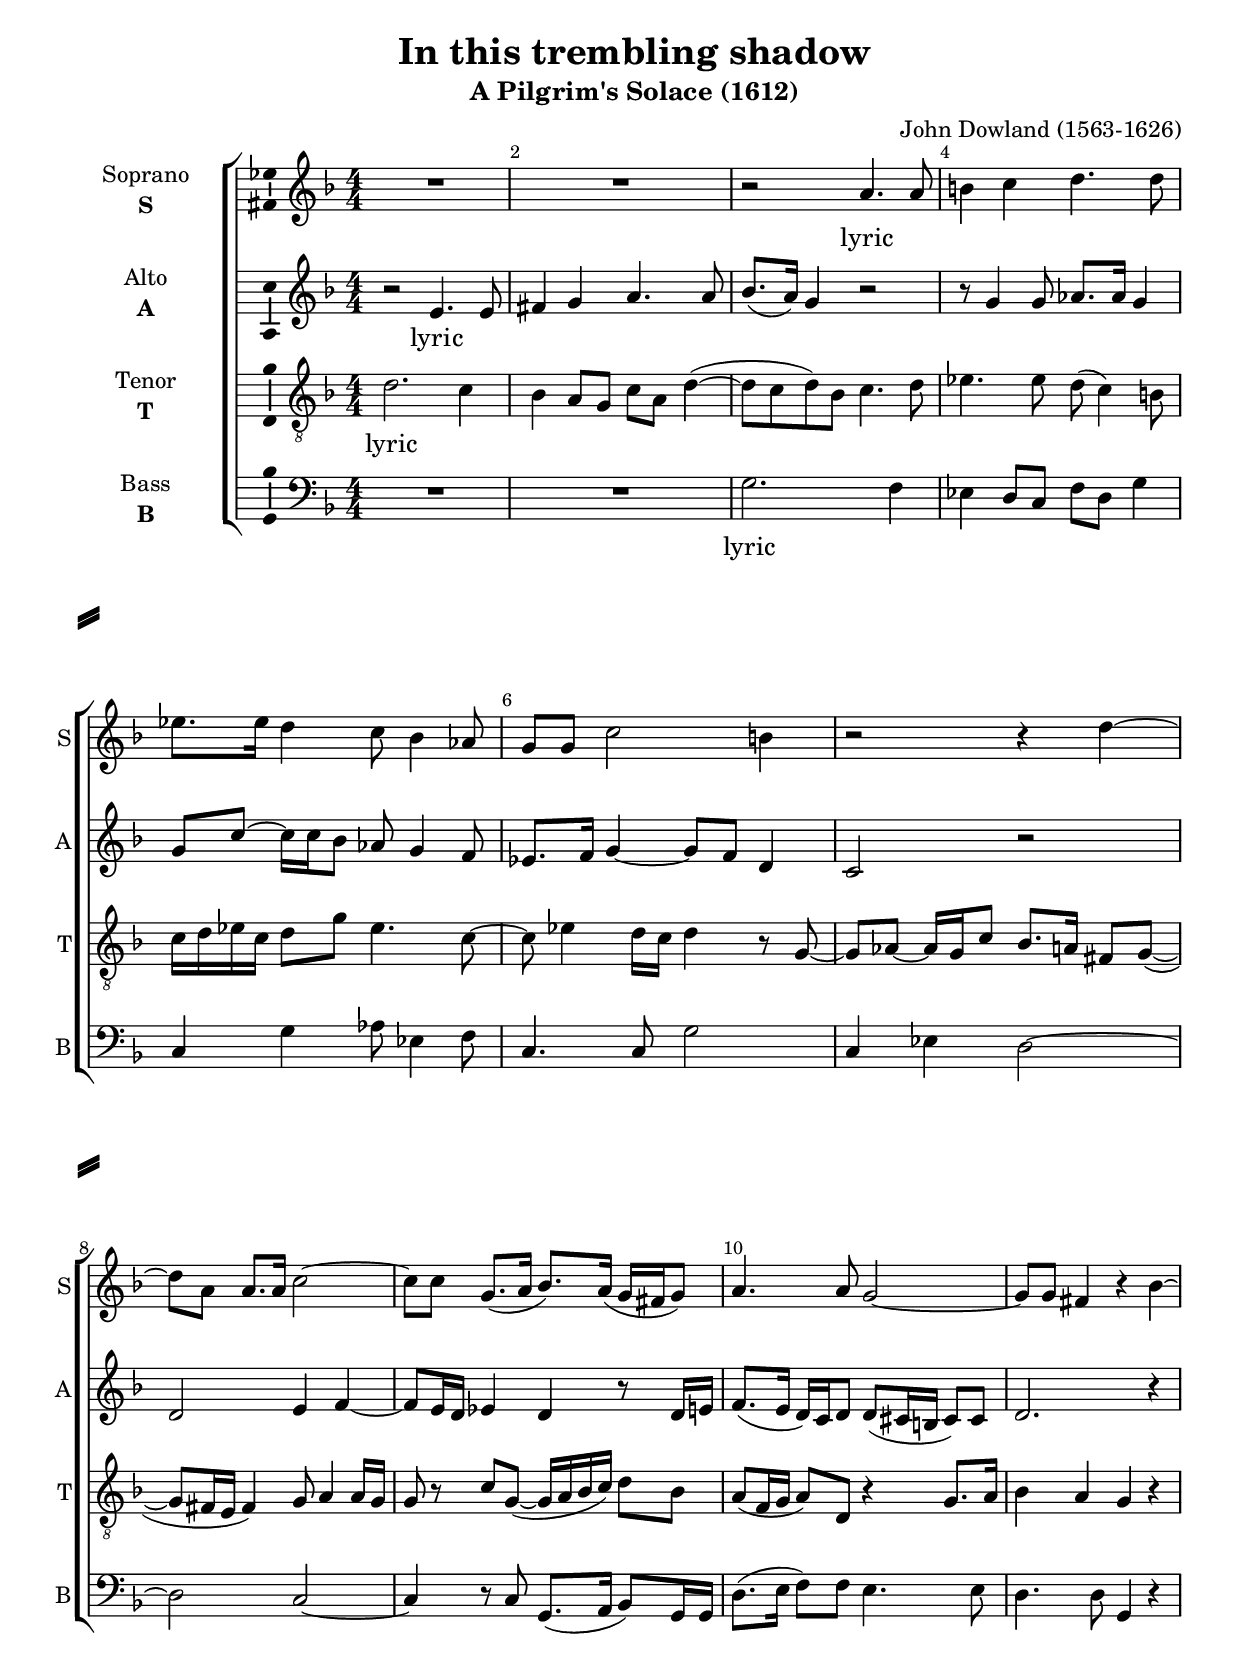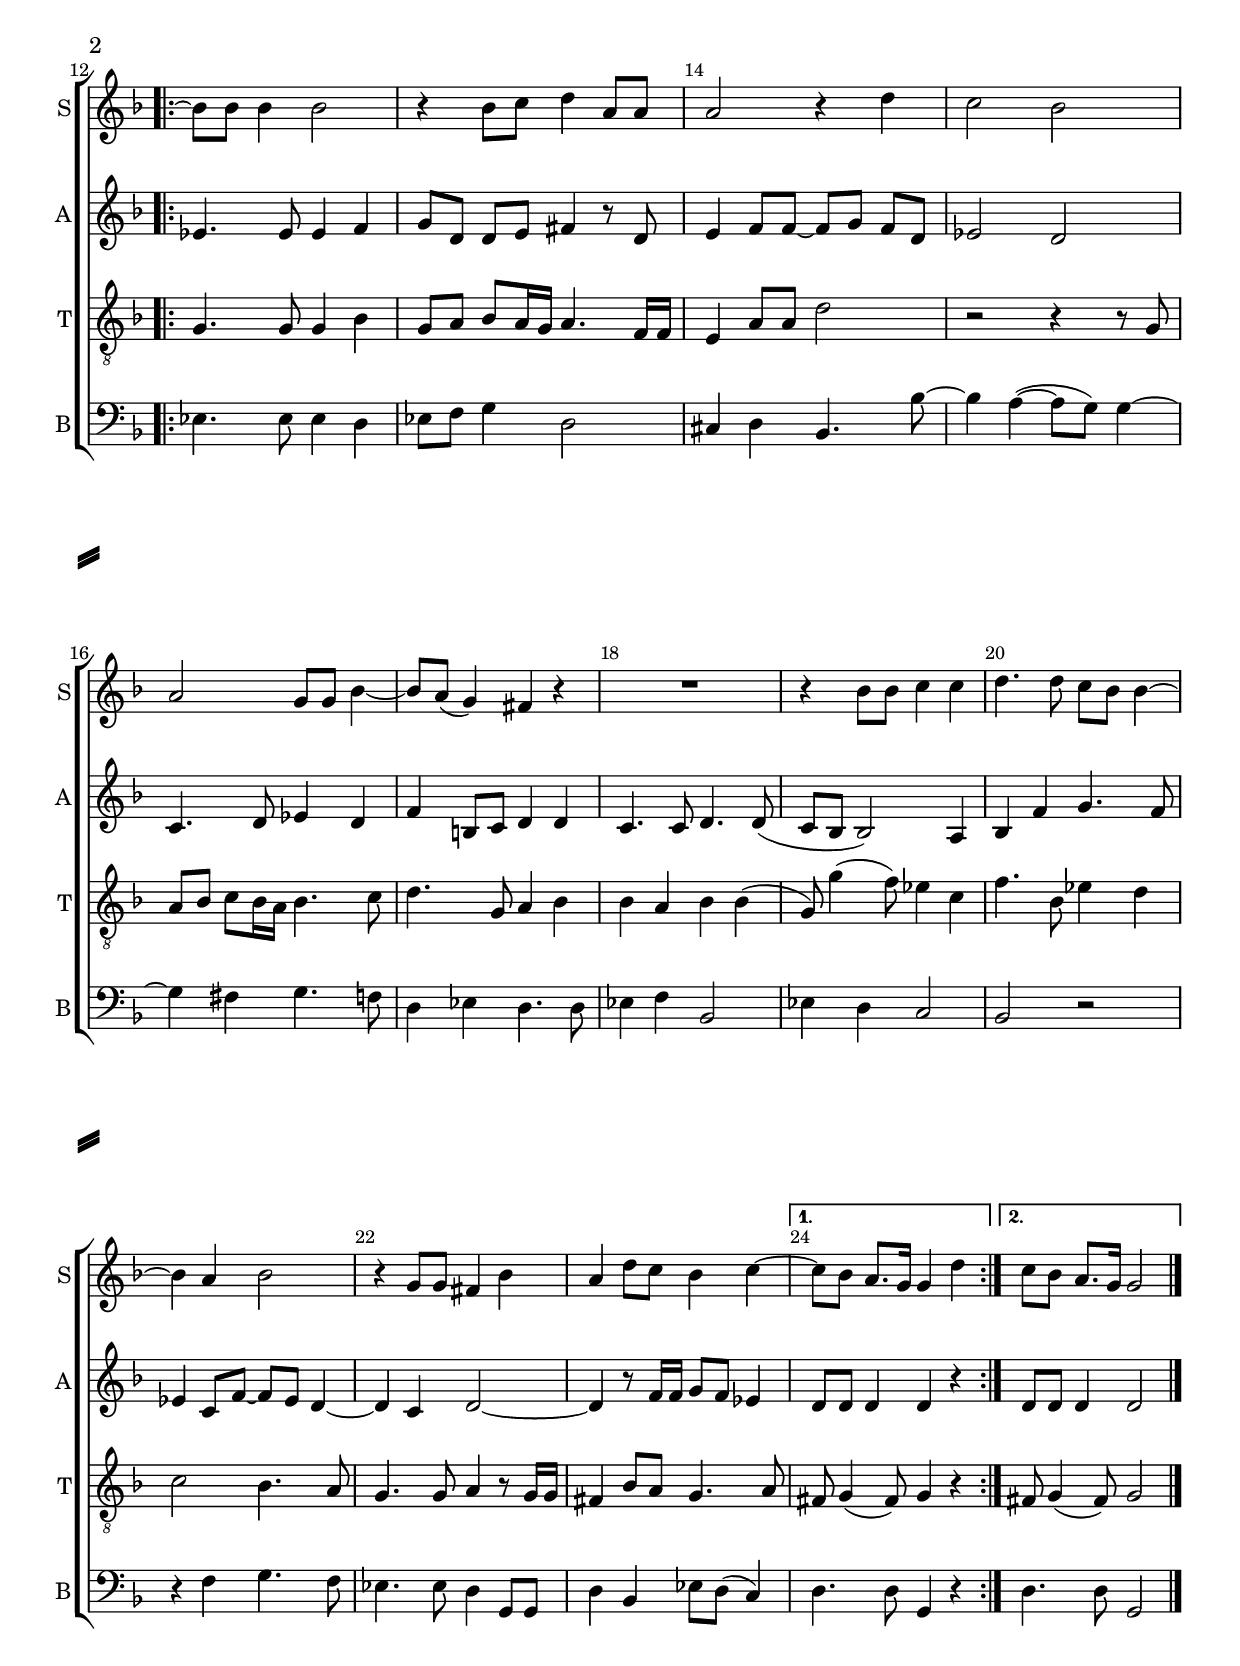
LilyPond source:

\version "2.18.2"

% закомментируйте строку ниже, чтобы получался pdf с навигацией
%#(ly:set-option 'point-and-click #f)
#(ly:set-option 'midi-extension "mid")
#(set-default-paper-size "a4")
%#(set-global-staff-size 18)

\header {
  title = "In this trembling shadow"
  subtitle = "A Pilgrim's Solace (1612)"
  composer = "John Dowland (1563-1626)"
  % Удалить строку версии LilyPond 
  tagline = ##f
}

\paper {
  %  #(set-paper-size "a4landscape" )
  system-separator-markup = \slashSeparator
  top-margin = 10
  left-margin = 15
  right-margin = 10
  bottom-margin = 10
  indent = 25
  ragged-bottom = ##f
  ragged-last-bottom = ##f
  %print-page-number = ##f
}

%make visible number of every 2-nd bar
secondbar = {
  \override Score.BarNumber.break-visibility = #end-of-line-invisible
  \set Score.barNumberVisibility = #(every-nth-bar-number-visible 2)
}

%use this as temporary line break
abr = { \break }

% uncommend next line when finished
%abr = {}

%once hide accidental (runaround for cadenza
nat = { \once \hide Accidental }

ficta = { \once \set suggestAccidentals = ##t }
fictab = { \ficta \once \override AccidentalSuggestion.parenthesized = ##t }

global = {
  \key d \minor
  \time 4/4
  \numericTimeSignature
  \dynamicUp
  \autoBeamOff
}

vsi = \relative c'' {
  \global
  \secondbar  
  R1 |
  R1 |
  r2 a4. a8 |
  b4 c d4. d8 | \abr
  
  es8.[ es16] d4 c8 bes4 as8 |
  g[ g] c2 b4 |
  r2 r4 d4~ | \abr
  
  d8[ a] a8.[ a16] c2~ |
  c8[ c] g8.[( a16] bes8.[) a16(] g16[ fis g8]) |
  a4. a8 g2~ |
  g8[ g] fis4 r bes~ | \abr
  
  \repeat volta 2 {
    bes8[ bes] bes4 bes2 |
    r4 bes8[ c] d4 a8[ a] |
    a2 r4 d |
    c2 bes | \abr
    a g8[ g] bes4~ |
    bes8[ a(] g4) fis r |
    R1 |
    r4 bes8[ bes] c4 c |
    d4. d8 c8[ bes] bes4~ | \abr
    bes4 a bes2 |
    r4 g8[ g] fis4 bes |
    a d8[ c] bes4 c4~ |
  }
  \alternative {
    {c8[ bes] a8.[ g16] g4 d'}
    {c8[ bes] a8.[ g16] g2 \bar "|."}
  }
}


vsii = \relative c' {
  \global
  r2 e4. e8 |
  fis4 g a4. a8 |
  bes8.[( a16]) g4 r2 |
  r8 g4 g8 as8.[ as16] g4 |
  
  g8[ c]~ c16[ c bes8] as g4 f8 |
  es8.[ f16] g4~ g8[ f] d4 |
  c2 r |
  
  d e4 f~ |
  f8[ e16 d] es4 d r8 d16[ e] |
  f8.[( e16] d16[) c d8] d[( cis16 b] cis8[) cis] |
  d2. r4
  
  \repeat volta 2 {
    es4. es8 es4 f |
    g8[ d] d[ e] fis4 r8 d |
    e4 f8[ f]~ f[ g] f[ d] |
    es2 d |
    
    c4. d8 es4 d |
    f b,8[ c] d4 d |
    c4. c8 d4. d8( |
    c[ bes] bes2) a4 |
    bes f' g4. f8 |
    
    es4 c8[ f]~ f[ es] d4~ |
    d c d2~ |
    d4 r8 f16[ f] g8[ f] es4 |
  }
  \alternative
  {
    {d8[ d] d4 d r}
    {d8[ d] d4 d2}
  }
}


vsiii = \relative c' {
  \global
  d2. c4 |
  bes4 a8[ g] c[ a] d4~( |
  d8[ c d) bes] c4. d8 |
  es4. es8 d( c4) b8 |
  
  c16[ d es c] d8[ g] es4. c8~ |
  c es4 d16[ c] d4 r8 g,~ |
  g[ as]~ as16[ g c8] bes8.[ a16] fis8[ g]~( |
  
  g[ fis16 e] fis4) g8 a4 a16[ g] |
  g8 r c[ g]~( g16[ a bes c]) d8[ bes] |
  a[( f16 g] a8)[ d,] r4 g8.[ a16] |
  bes4 a g r |
  
  \repeat volta 2 {
    g4. g8 g4 bes |
    g8[ a] bes[ a16 g] a4. f16[ f] |
    e4 a8[ a] d2 |
    r2 r4 r8 g, |
    
    a8[ bes] c[ bes16 a] bes4. c8 |
    d4. g,8 a4 bes |
    bes a bes bes( |
    g8) g'4( f8) es4 c |
    f4. bes,8 es4 d |
    
    c2 bes4. a8 |
    g4. g8 a4 r8 g16[ g] |
    fis4 bes8[ a] g4. a8 |
  }
  \alternative
  {
    { fis8 g4( fis8) g4 r }
    { fis8 g4( fis8) g2 }
  }
  
}


vsiv = \relative c {
  \global
  R1 |
  R1 |
  g'2. f4 |
  es d8[ c] f[ d] g4 |
  
  c, g' as8 es4 f8 |
  c4. c8 g'2 |
  c,4 es d2~ |
  
  d c~ |
  c4 r8 c g8.[( a16] bes8)[ g16 g] |
  d'8.[( e16] f8[) f] e4. e8 |
  d4. d8 g,4 r |
  
  \repeat volta 2 {
    es'4. es8 es4 d |
    es8[ f] g4 d2 |
    cis4 d bes4. bes'8~ |
    bes4 a~( a8[ g]) g4~ |
    
    g fis g4. f8 |
    d4 es d4. d8 |
    es4 f bes,2 |
    es4 d c2 |
    bes2 r |
    
    r4 f' g4. f8 |
    es4. es8 d4 g,8[ g] |
    d'4 bes es8[ d]( c4)
    }
    \alternative {
      { d4. d8 g,4 r }
      { d'4. d8 g,2 }
    }
  }


vli = \lyricmode {
  lyric
}

vlii = \lyricmode {
  lyric
}

vliii = \lyricmode {
  lyric
}

vliv = \lyricmode {
  lyric
}


vni = "soprano"
sni = "S"
vfi = \markup { \center-column { "Soprano" \bold \sni  } }

vnii = "alto"
snii = "A"
vfii = \markup { \center-column { "Alto" \bold \snii  } }

vniii = "tenor"
sniii = "T"
vfiii = \markup { \center-column { "Tenor" \bold \sniii  } }

vniv = "bass"
sniv = "B"
vfiv = \markup { \center-column { "Bass" \bold \sniv  } }


\bookpart {
  \score {
    %  \transpose c bes {
    \new ChoirStaff <<
      
      %staff for voice i
      \new Staff = \vni \with {
        instrumentName = \vfi
        shortInstrumentName = \sni
        midiInstrument = "choir aahs"
      }
      { \new Voice = \vni { \vsi } }   
      \new Lyrics \lyricsto \vni { \vli }
      
      %staff for voice ii
      \new Staff = \vnii \with {
        instrumentName = \vfii
        shortInstrumentName = \snii
        midiInstrument = "choir aahs"
      }
      { \new Voice = \vnii { \vsii } }   
      \new Lyrics \lyricsto \vnii { \vlii }
      
      %staff for voice iii
      \new Staff = \vniii \with {
        instrumentName = \vfiii
        shortInstrumentName = \sniii
        midiInstrument = "choir aahs"
      }
      { \new Voice = \vniii { \clef "G_8" \vsiii } }   
      \new Lyrics \lyricsto \vniii { \vliii }
      
      %staff for voice iv
      \new Staff = \vniv \with {
        instrumentName = \vfiv
        shortInstrumentName = \sniv
        midiInstrument = "choir aahs"
      }
      { \new Voice = \vniv { \clef "bass" \vsiv } }   
      \new Lyrics \lyricsto \vniv { \vliv }
           
    >>
    %  }  % transposeµ
    \layout { 
      \context {
        \Staff
        % удаляем обозначение темпа из общего плана
        %  \remove "Time_signature_engraver"
        %  \remove "Bar_number_engraver"
        \consists Ambitus_engraver
      }
      %Metronome_mark_engraver
    }
    \midi {
      \tempo 4=90
    }
  }
}

rehearsalMidi = #
(define-music-function
 (parser location midiInstrument name lyrics) (string? string? ly:music?)
 #{
   \unfoldRepeats <<
     \new Staff = \vni \new Voice = \vni { \vsi }
     \new Staff = \vnii \new Voice = \vnii { \vsii }
     \new Staff = \vniii \new Voice = \vniii { \vsiii }
     \new Staff = \vniv \new Voice = \vniv { \vsiv }
     \context Staff = $name {
       \set Score.midiMinimumVolume = #0.5
       \set Score.midiMaximumVolume = #0.5
       \set Score.tempoWholesPerMinute = #(ly:make-moment 100 4)
       \set Staff.midiMinimumVolume = #0.8
       \set Staff.midiMaximumVolume = #1.0
       \set Staff.midiInstrument = $midiInstrument
     }
     \new Lyrics \with {
       alignBelowContext = $name
     } \lyricsto $name $lyrics
   >>
 #})

midivoice = "soprano sax"

% MIDI для репетиции:
\book {
  \bookOutputSuffix \vni
  \score {
    \rehearsalMidi \midivoice \vni \vli 
    \midi { }
  }
}

\book {
  \bookOutputSuffix \vnii
  \score {
    \rehearsalMidi \midivoice \vnii \vlii
    \midi { }
  }
}


\book {
  \bookOutputSuffix \vniii
  \score {
    \rehearsalMidi \midivoice \vniii \vliii
    \midi { }
  }
}

\book {
  \bookOutputSuffix \vniv
  \score {
    \rehearsalMidi \midivoice \vniv \vliv
    \midi { }
  }
}
